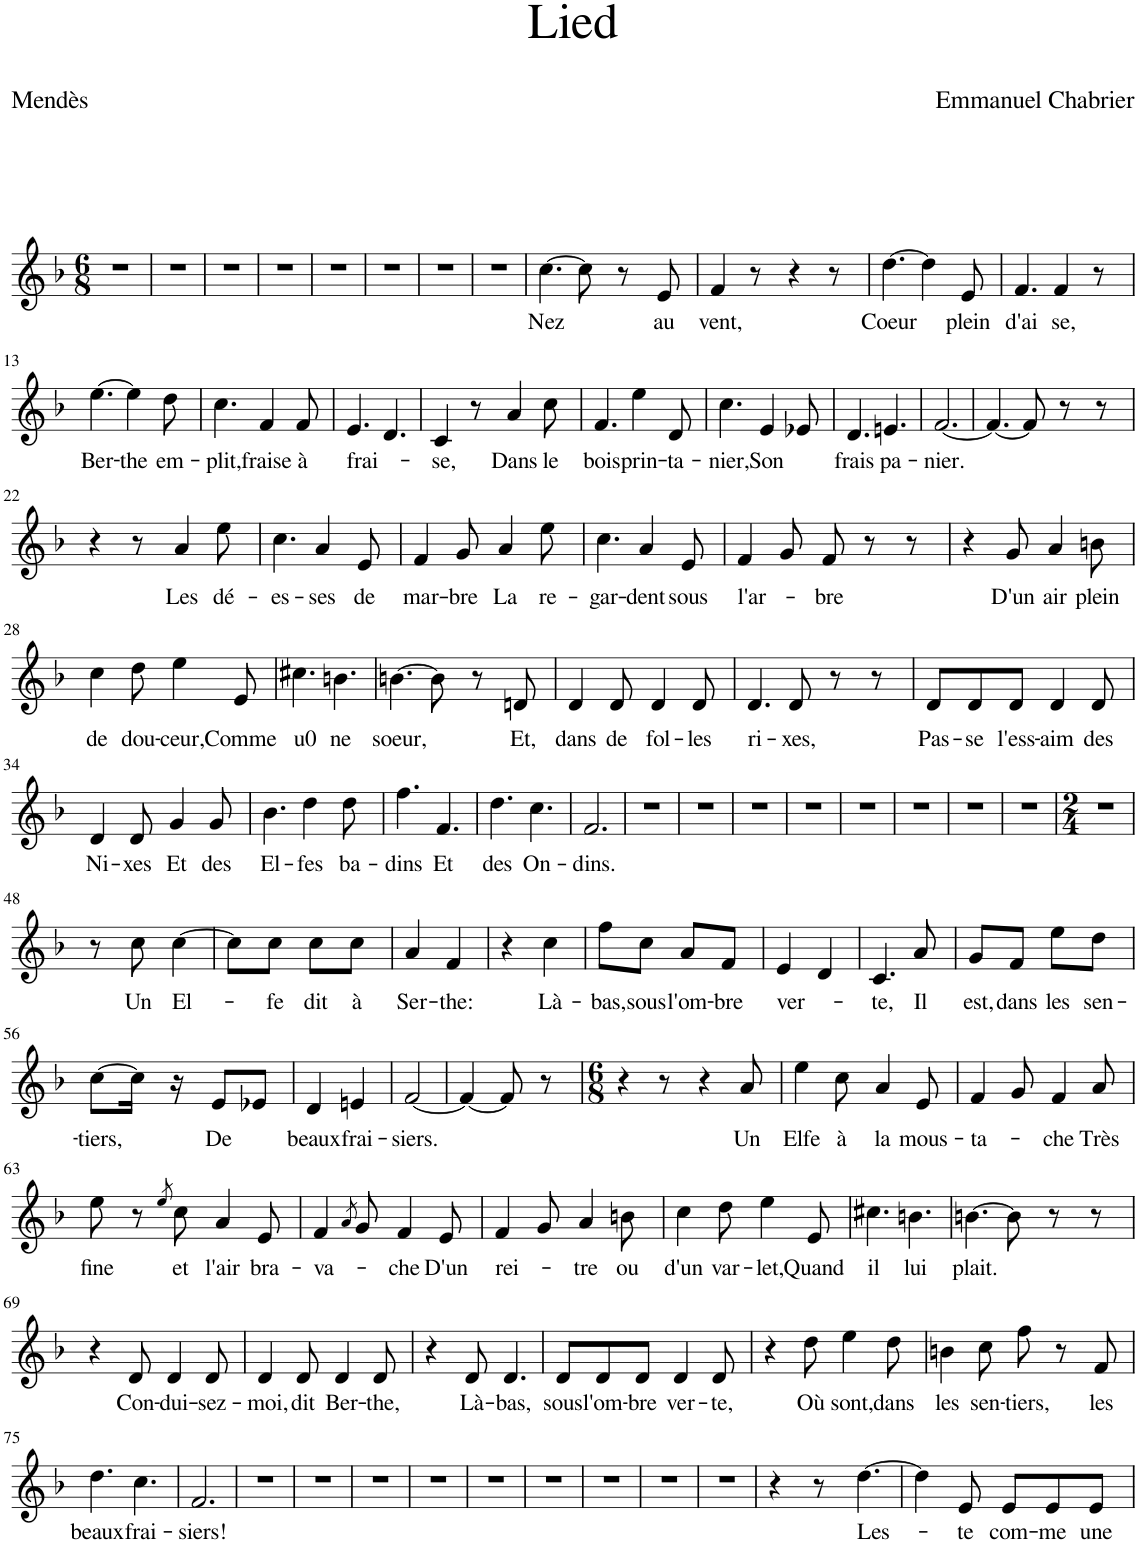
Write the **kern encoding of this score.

**kern	**text
*part1	*part1
*staff1	*staff1
*I"Piano	*
*I'Pno	*
*clefG2	*
*k[b-]	*
*M6/8	*
=1	=1
2.r	.
=2	=2
2.r	.
=3	=3
2.r	.
=4	=4
2.r	.
=5	=5
2.r	.
=6	=6
2.r	.
=7	=7
2.r	.
=8	=8
2.r	.
=9	=9
!	!LO:LY:b
[4.cc\	Nez
8cc\]	.
8r	.
!	!LO:LY:b
8e/	au
=10	=10
!	!LO:LY:b
4f/	vent,
8r	.
4r	.
8r	.
=11	=11
!	!LO:LY:b
[4.dd\	Coeur
4dd\]	.
!	!LO:LY:b
8e/	plein
=12	=12
!	!LO:LY:b
4.f/	d'ai
!	!LO:LY:b
4f/	se,
8r	.
!!LO:LB:g=z
=13	=13
!	!LO:LY:b
[4.ee\	Ber-
!	!LO:LY:b
4ee\]	-the
!	!LO:LY:b
8dd\	em-
=14	=14
!	!LO:LY:b
4.cc\	-plit,
!	!LO:LY:b
4f/	fraise
!	!LO:LY:b
8f/	à
=15	=15
!	!LO:LY:b
4.e/	frai-
4.d/	.
=16	=16
!	!LO:LY:b
4c/	-se,
8r	.
!	!LO:LY:b
4a/	Dans
!	!LO:LY:b
8cc\	le
=17	=17
!	!LO:LY:b
4.f/	bois
!	!LO:LY:b
4ee\	prin-
!	!LO:LY:b
8d/	-ta-
=18	=18
!	!LO:LY:b
4.cc\	-nier,
!	!LO:LY:b
4e/	Son
8e-X/	.
=19	=19
!	!LO:LY:b
4.d/	frais
!	!LO:LY:b
4.en/	pa-
=20	=20
!	!LO:LY:b
[2.f/	-nier.
=21	=21
4.f/_	.
8f/]	.
8r	.
8r	.
!!LO:LB:g=z
=22	=22
4r	.
8r	.
!	!LO:LY:b
4a/	Les
!	!LO:LY:b
8ee\	dé-
=23	=23
!	!LO:LY:b
4.cc\	-es-
!	!LO:LY:b
4a/	-ses
!	!LO:LY:b
8e/	de
=24	=24
!	!LO:LY:b
4f/	mar-
!	!LO:LY:b
8g/	-bre
!	!LO:LY:b
4a/	La
!	!LO:LY:b
8ee\	re-
=25	=25
!	!LO:LY:b
4.cc\	-gar-
!	!LO:LY:b
4a/	-dent
!	!LO:LY:b
8e/	sous
=26	=26
!	!LO:LY:b
4f/	l'ar-
8g/	.
!	!LO:LY:b
8f/	-bre
8r	.
8r	.
=27	=27
4r	.
!	!LO:LY:b
8g/	D'un
!	!LO:LY:b
4a/	air
!	!LO:LY:b
8bn\	plein
!!LO:LB:g=z
=28	=28
!	!LO:LY:b
4cc\	de
!	!LO:LY:b
8dd\	dou-
!	!LO:LY:b
4ee\	-ceur,
!	!LO:LY:b
8e/	Comme
=29	=29
!	!LO:LY:b
4.cc#X\	u0
!	!LO:LY:b
4.bn\	-ne
=30	=30
!	!LO:LY:b
[4.bn\	soeur,
8b\]	.
8r	.
!	!LO:LY:b
8dn/	Et,
=31	=31
!	!LO:LY:b
4d/	dans
!	!LO:LY:b
8d/	de
!	!LO:LY:b
4d/	fol-
!	!LO:LY:b
8d/	-les
=32	=32
!	!LO:LY:b
4.d/	ri-
!	!LO:LY:b
8d/	-xes,
8r	.
8r	.
=33	=33
!	!LO:LY:b
8d/L	Pas-
!	!LO:LY:b
8d/	-se
!	!LO:LY:b
8d/J	l'ess-
!	!LO:LY:b
4d/	-aim
!	!LO:LY:b
8d/	des
!!LO:LB:g=z
=34	=34
!	!LO:LY:b
4d/	Ni-
!	!LO:LY:b
8d/	-xes
!	!LO:LY:b
4g/	Et
!	!LO:LY:b
8g/	des
=35	=35
!	!LO:LY:b
4.b-\	El-
!	!LO:LY:b
4dd\	-fes
!	!LO:LY:b
8dd\	ba-
=36	=36
!	!LO:LY:b
4.ff\	-dins
!	!LO:LY:b
4.f/	Et
=37	=37
!	!LO:LY:b
4.dd\	des
!	!LO:LY:b
4.cc\	On-
=38	=38
!	!LO:LY:b
2.f/	-dins.
=39	=39
2.r	.
=40	=40
2.r	.
=41	=41
2.r	.
=42	=42
2.r	.
=43	=43
2.r	.
=44	=44
2.r	.
=45	=45
2.r	.
=46	=46
2.r	.
=47	=47
*M2/4	*
2r	.
!!LO:LB:g=z
=48	=48
8r	.
!	!LO:LY:b
8cc\	Un
!	!LO:LY:b
[4cc\	El-
=49	=49
8cc\L]	.
!	!LO:LY:b
8cc\J	-fe
!	!LO:LY:b
8cc\L	dit
!	!LO:LY:b
8cc\J	à
=50	=50
!	!LO:LY:b
4a/	Ser-
!	!LO:LY:b
4f/	-the:
=51	=51
4r	.
!	!LO:LY:b
4cc\	Là-
=52	=52
!	!LO:LY:b
8ff\L	-bas,
!	!LO:LY:b
8cc\J	sous
!	!LO:LY:b
8a/L	l'om-
!	!LO:LY:b
8f/J	-bre
=53	=53
!	!LO:LY:b
4e/	ver-
4d/	.
=54	=54
!	!LO:LY:b
4.c/	-te,
!	!LO:LY:b
8a/	Il
=55	=55
!	!LO:LY:b
8g/L	est,
!	!LO:LY:b
8f/J	dans
!	!LO:LY:b
8ee\L	les
!	!LO:LY:b
8dd\J	sen-
!!LO:LB:g=z
=56	=56
!	!LO:LY:b
[8cc\L	-tiers,
16cc\Jk]	.
16r	.
!	!LO:LY:b
8e/L	De
8e-X/J	.
=57	=57
!	!LO:LY:b
4d/	beaux
!	!LO:LY:b
4en/	frai-
=58	=58
!	!LO:LY:b
[2f/	-siers.
=59	=59
4f/_	.
8f/]	.
8r	.
=60	=60
*M6/8	*
4r	.
8r	.
4r	.
!	!LO:LY:b
8a/	Un
=61	=61
!	!LO:LY:b
4ee\	Elfe
!	!LO:LY:b
8cc\	à
!	!LO:LY:b
4a/	la
!	!LO:LY:b
8e/	mous-
=62	=62
!	!LO:LY:b
4f/	-ta-
8g/	.
!	!LO:LY:b
4f/	-che
!	!LO:LY:b
8a/	Très
!!LO:LB:g=z
=63	=63
!	!LO:LY:b
8ee\	fine
8r	.
8qee/	.
!	!LO:LY:b
8cc\	et
!	!LO:LY:b
4a/	l'air
!	!LO:LY:b
8e/	bra-
=64	=64
!	!LO:LY:b
4f/	-va-
8qa/	.
8g/	.
!	!LO:LY:b
4f/	-che
!	!LO:LY:b
8e/	D'un
=65	=65
!	!LO:LY:b
4f/	rei-
8g/	.
!	!LO:LY:b
4a/	-tre
!	!LO:LY:b
8bn\	ou
=66	=66
!	!LO:LY:b
4cc\	d'un
!	!LO:LY:b
8dd\	var-
!	!LO:LY:b
4ee\	-let,
!	!LO:LY:b
8e/	Quand
=67	=67
!	!LO:LY:b
4.cc#X\	il
!	!LO:LY:b
4.bn\	lui
=68	=68
!	!LO:LY:b
[4.bn\	plait.
8b\]	.
8r	.
8r	.
!!LO:LB:g=z
=69	=69
4r	.
!	!LO:LY:b
8d/	Con-
!	!LO:LY:b
4d/	-dui-
!	!LO:LY:b
8d/	-sez-
=70	=70
!	!LO:LY:b
4d/	-moi,
!	!LO:LY:b
8d/	dit
!	!LO:LY:b
4d/	Ber-
!	!LO:LY:b
8d/	-the,
=71	=71
4r	.
!	!LO:LY:b
8d/	Là-
!	!LO:LY:b
4.d/	-bas,
=72	=72
!	!LO:LY:b
8d/L	sous
!	!LO:LY:b
8d/	l'om-
!	!LO:LY:b
8d/J	-bre
!	!LO:LY:b
4d/	ver-
!	!LO:LY:b
8d/	-te,
=73	=73
4r	.
!	!LO:LY:b
8dd\	Où
!	!LO:LY:b
4ee\	sont,
!	!LO:LY:b
8dd\	dans
=74	=74
!	!LO:LY:b
4bn\	les
!	!LO:LY:b
8cc\	sen-
!	!LO:LY:b
8ff\	-tiers,
8r	.
!	!LO:LY:b
8f/	les
!!LO:LB:g=z
=75	=75
!	!LO:LY:b
4.dd\	beaux
!	!LO:LY:b
4.cc\	frai-
=76	=76
!	!LO:LY:b
2.f/	-siers!
=77	=77
2.r	.
=78	=78
2.r	.
=79	=79
2.r	.
=80	=80
2.r	.
=81	=81
2.r	.
=82	=82
2.r	.
=83	=83
2.r	.
=84	=84
2.r	.
=85	=85
2.r	.
=86	=86
4r	.
8r	.
!	!LO:LY:b
[4.dd\	Les-
=87	=87
4dd\]	.
!	!LO:LY:b
8e/	-te
!	!LO:LY:b
8e/L	com-
!	!LO:LY:b
8e/	-me
!	!LO:LY:b
8e/J	une
=	=
*-	*-
